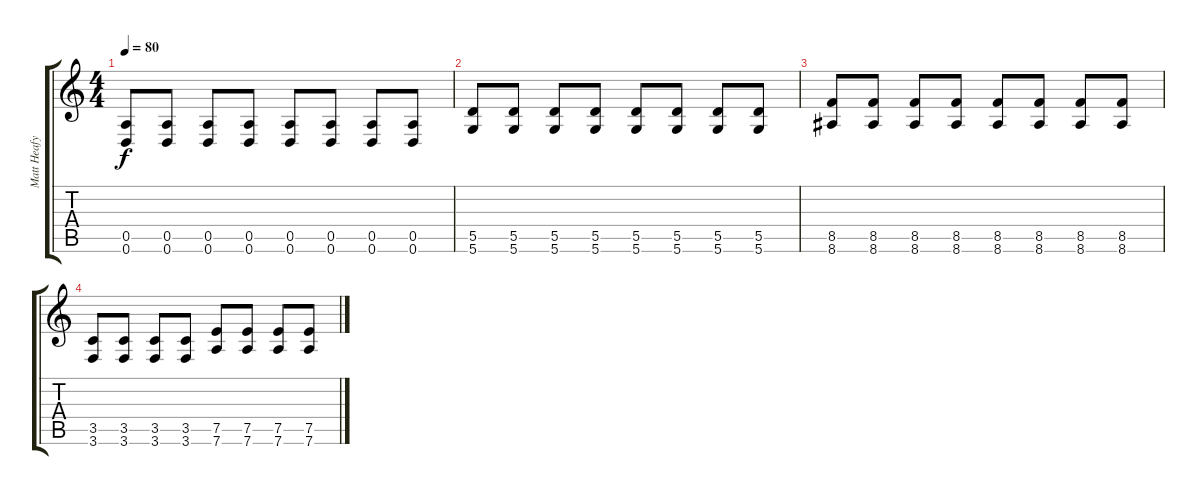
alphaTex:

\track ("Matt Heafy" "Matt Heafy") {instrument distortionguitar}
\staff {score tabs}
\tuning (E4 B3 G3 D3 A2 D2) {hide}
\ts (4 4)
\tempo 80
\clef g2
\ks c
(0.5 0.6).8{dy f} (0.5 0.6).8 (0.5 0.6).8 (0.5 0.6).8 (0.5 0.6).8 (0.5 0.6).8 (0.5 0.6).8 (0.5 0.6).8 |
(5.5 5.6).8 (5.5 5.6).8 (5.5 5.6).8 (5.5 5.6).8 (5.5 5.6).8 (5.5 5.6).8 (5.5 5.6).8 (5.5 5.6).8 |
(8.5 8.6).8 (8.5 8.6).8 (8.5 8.6).8 (8.5 8.6).8 (8.5 8.6).8 (8.5 8.6).8 (8.5 8.6).8 (8.5 8.6).8 |
(3.5 3.6).8 (3.5 3.6).8 (3.5 3.6).8 (3.5 3.6).8 (7.5 7.6).8{volume 0} (7.5 7.6).8 (7.5 7.6).8 (7.5 7.6).8
